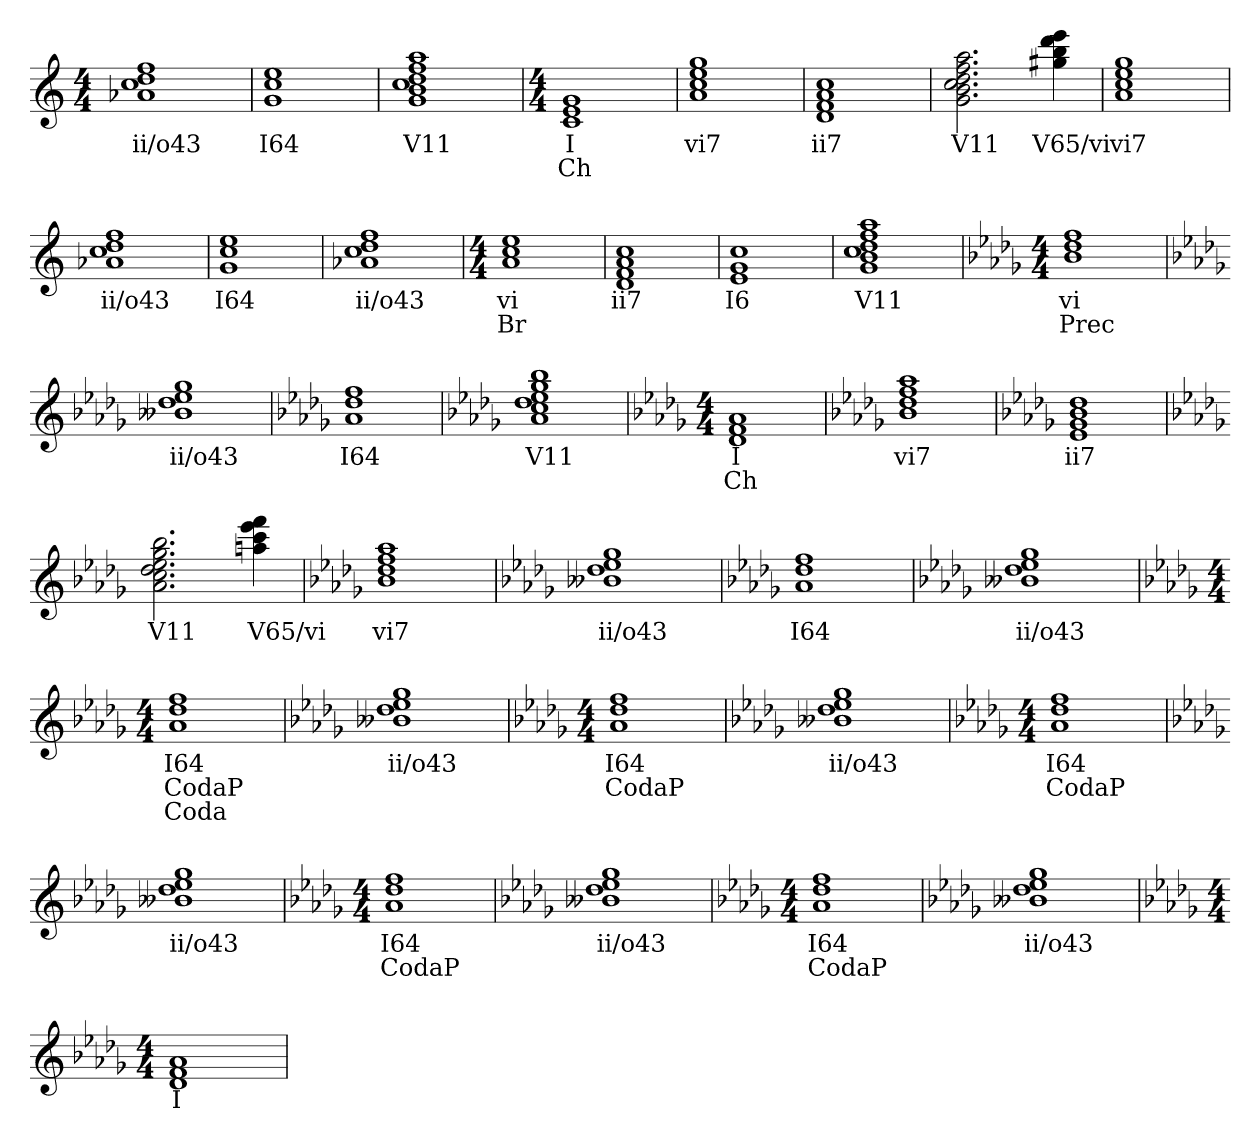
**kern	**text	**text	**text
*part1	*part1	*part1	*part1
*staff1	*staff1	*staff1	*staff1
*k[]	*	*	*
*C:	*	*	*
*M4/4	*	*	*
=	=	=	=
1a-X 1cc 1dd 1ff	ii/o43	.	.
=	=	=	=
*k[]	*	*	*
*C:	*	*	*
1g 1cc 1ee	I64	.	.
=	=	=	=
*k[]	*	*	*
*C:	*	*	*
1g 1b 1dd 1ff 1aa 1cc	V11	.	.
=	=	=	=
*k[]	*	*	*
*C:	*	*	*
*M4/4	*	*	*
1c 1e 1g	I	Ch	.
=	=	=	=
*k[]	*	*	*
*C:	*	*	*
1a 1cc 1ee 1gg	vi7	.	.
=	=	=	=
*k[]	*	*	*
*C:	*	*	*
1d 1f 1a 1cc	ii7	.	.
=	=	=	=
*k[]	*	*	*
*C:	*	*	*
2.g 2.b 2.dd 2.ff 2.aa 2.cc	V11	.	.
4gg#X 4bb 4ddd 4eee	V65/vi	.	.
=	=	=	=
*k[]	*	*	*
*C:	*	*	*
1a 1cc 1ee 1gg	vi7	.	.
=	=	=	=
*k[]	*	*	*
*C:	*	*	*
1a-X 1cc 1dd 1ff	ii/o43	.	.
=	=	=	=
*k[]	*	*	*
*C:	*	*	*
1g 1cc 1ee	I64	.	.
=	=	=	=
*k[]	*	*	*
*C:	*	*	*
1a-X 1cc 1dd 1ff	ii/o43	.	.
=	=	=	=
*k[]	*	*	*
*C:	*	*	*
*M4/4	*	*	*
1a 1cc 1ee	vi	Br	.
=	=	=	=
*k[]	*	*	*
*C:	*	*	*
1d 1f 1a 1cc	ii7	.	.
=	=	=	=
*k[]	*	*	*
*C:	*	*	*
1e 1g 1cc	I6	.	.
=	=	=	=
*k[]	*	*	*
*C:	*	*	*
1g 1b 1dd 1ff 1aa 1cc	V11	.	.
=	=	=	=
*k[b-e-a-d-g-]	*	*	*
*D-:	*	*	*
*M4/4	*	*	*
1b- 1dd- 1ff	vi	Prec	.
=	=	=	=
*k[b-e-a-d-g-]	*	*	*
*D-:	*	*	*
1b--X 1dd- 1ee- 1gg-	ii/o43	.	.
=	=	=	=
*k[b-e-a-d-g-]	*	*	*
*D-:	*	*	*
1a- 1dd- 1ff	I64	.	.
=	=	=	=
*k[b-e-a-d-g-]	*	*	*
*D-:	*	*	*
1a- 1cc 1ee- 1gg- 1bb- 1dd-	V11	.	.
=	=	=	=
*k[b-e-a-d-g-]	*	*	*
*D-:	*	*	*
*M4/4	*	*	*
1d- 1f 1a-	I	Ch	.
=	=	=	=
*k[b-e-a-d-g-]	*	*	*
*D-:	*	*	*
1b- 1dd- 1ff 1aa-	vi7	.	.
=	=	=	=
*k[b-e-a-d-g-]	*	*	*
*D-:	*	*	*
1e- 1g- 1b- 1dd-	ii7	.	.
=	=	=	=
*k[b-e-a-d-g-]	*	*	*
*D-:	*	*	*
2.a- 2.cc 2.ee- 2.gg- 2.bb- 2.dd-	V11	.	.
4aan 4ccc 4eee- 4fff	V65/vi	.	.
=	=	=	=
*k[b-e-a-d-g-]	*	*	*
*D-:	*	*	*
1b- 1dd- 1ff 1aa-	vi7	.	.
=	=	=	=
*k[b-e-a-d-g-]	*	*	*
*D-:	*	*	*
1b--X 1dd- 1ee- 1gg-	ii/o43	.	.
=	=	=	=
*k[b-e-a-d-g-]	*	*	*
*D-:	*	*	*
1a- 1dd- 1ff	I64	.	.
=	=	=	=
*k[b-e-a-d-g-]	*	*	*
*D-:	*	*	*
1b--X 1dd- 1ee- 1gg-	ii/o43	.	.
=	=	=	=
*k[b-e-a-d-g-]	*	*	*
*D-:	*	*	*
*M4/4	*	*	*
1a- 1dd- 1ff	I64	CodaP	Coda
=	=	=	=
*k[b-e-a-d-g-]	*	*	*
*D-:	*	*	*
1b--X 1dd- 1ee- 1gg-	ii/o43	.	.
=	=	=	=
*k[b-e-a-d-g-]	*	*	*
*D-:	*	*	*
*M4/4	*	*	*
1a- 1dd- 1ff	I64	CodaP	.
=	=	=	=
*k[b-e-a-d-g-]	*	*	*
*D-:	*	*	*
1b--X 1dd- 1ee- 1gg-	ii/o43	.	.
=	=	=	=
*k[b-e-a-d-g-]	*	*	*
*D-:	*	*	*
*M4/4	*	*	*
1a- 1dd- 1ff	I64	CodaP	.
=	=	=	=
*k[b-e-a-d-g-]	*	*	*
*D-:	*	*	*
1b--X 1dd- 1ee- 1gg-	ii/o43	.	.
=	=	=	=
*k[b-e-a-d-g-]	*	*	*
*D-:	*	*	*
*M4/4	*	*	*
1a- 1dd- 1ff	I64	CodaP	.
=	=	=	=
*k[b-e-a-d-g-]	*	*	*
*D-:	*	*	*
1b--X 1dd- 1ee- 1gg-	ii/o43	.	.
=	=	=	=
*k[b-e-a-d-g-]	*	*	*
*D-:	*	*	*
*M4/4	*	*	*
1a- 1dd- 1ff	I64	CodaP	.
=	=	=	=
*k[b-e-a-d-g-]	*	*	*
*D-:	*	*	*
1b--X 1dd- 1ee- 1gg-	ii/o43	.	.
=	=	=	=
*k[b-e-a-d-g-]	*	*	*
*D-:	*	*	*
*M4/4	*	*	*
1d- 1f 1a-	I	.	.
=	=	=	=
*-	*-	*-	*-
